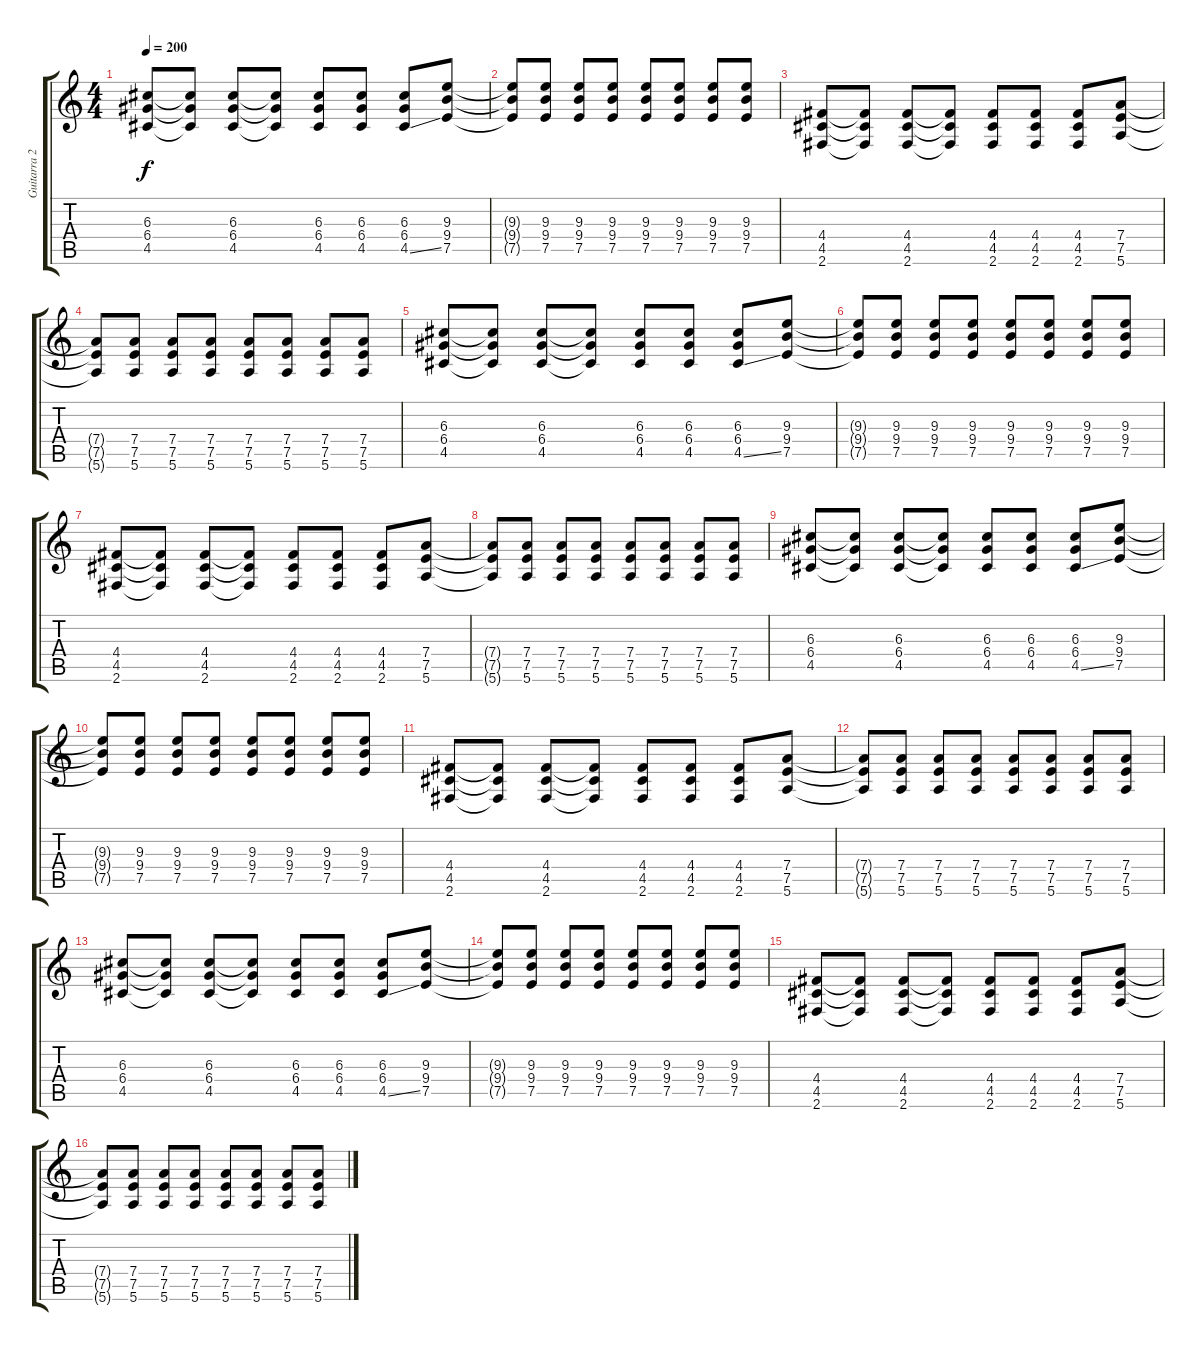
\track ("Guitarra 2 | Hóspede" "Guitarra 2") {instrument overdrivenguitar}
\staff {score tabs}
\tuning (E4 B3 G3 D3 A2 E2) {hide}
\ts (4 4)
\tempo 200
\clef g2
\ks c
(6.3 6.4 4.5).8{dy f} (6.3{t} 6.4{t} 4.5{t}).8 (6.3 6.4 4.5).8 (6.3{t} 6.4{t} 4.5{t}).8 (6.3 6.4 4.5).8 (6.3 6.4 4.5).8 (6.3 6.4 4.5{ss}).8 (9.3 9.4 7.5).8 |
(9.3{t} 9.4{t} 7.5{t}).8 (9.3 9.4 7.5).8 (9.3 9.4 7.5).8 (9.3 9.4 7.5).8 (9.3 9.4 7.5).8 (9.3 9.4 7.5).8 (9.3 9.4 7.5).8 (9.3 9.4 7.5).8 |
(4.4 4.5 2.6).8 (4.4{t} 4.5{t} 2.6{t}).8 (4.4 4.5 2.6).8 (4.4{t} 4.5{t} 2.6{t}).8 (4.4 4.5 2.6).8 (4.4 4.5 2.6).8 (4.4 4.5 2.6).8 (7.4 7.5 5.6).8 |
(7.4{t} 7.5{t} 5.6{t}).8 (7.4 7.5 5.6).8 (7.4 7.5 5.6).8 (7.4 7.5 5.6).8 (7.4 7.5 5.6).8 (7.4 7.5 5.6).8 (7.4 7.5 5.6).8 (7.4 7.5 5.6).8 |
(6.3 6.4 4.5).8 (6.3{t} 6.4{t} 4.5{t}).8 (6.3 6.4 4.5).8 (6.3{t} 6.4{t} 4.5{t}).8 (6.3 6.4 4.5).8 (6.3 6.4 4.5).8 (6.3 6.4 4.5{ss}).8 (9.3 9.4 7.5).8 |
(9.3{t} 9.4{t} 7.5{t}).8 (9.3 9.4 7.5).8 (9.3 9.4 7.5).8 (9.3 9.4 7.5).8 (9.3 9.4 7.5).8 (9.3 9.4 7.5).8 (9.3 9.4 7.5).8 (9.3 9.4 7.5).8 |
(4.4 4.5 2.6).8 (4.4{t} 4.5{t} 2.6{t}).8 (4.4 4.5 2.6).8 (4.4{t} 4.5{t} 2.6{t}).8 (4.4 4.5 2.6).8 (4.4 4.5 2.6).8 (4.4 4.5 2.6).8 (7.4 7.5 5.6).8 |
(7.4{t} 7.5{t} 5.6{t}).8 (7.4 7.5 5.6).8 (7.4 7.5 5.6).8 (7.4 7.5 5.6).8 (7.4 7.5 5.6).8 (7.4 7.5 5.6).8 (7.4 7.5 5.6).8 (7.4 7.5 5.6).8 |
(6.3 6.4 4.5).8 (6.3{t} 6.4{t} 4.5{t}).8 (6.3 6.4 4.5).8 (6.3{t} 6.4{t} 4.5{t}).8 (6.3 6.4 4.5).8 (6.3 6.4 4.5).8 (6.3 6.4 4.5{ss}).8 (9.3 9.4 7.5).8 |
(9.3{t} 9.4{t} 7.5{t}).8 (9.3 9.4 7.5).8 (9.3 9.4 7.5).8 (9.3 9.4 7.5).8 (9.3 9.4 7.5).8 (9.3 9.4 7.5).8 (9.3 9.4 7.5).8 (9.3 9.4 7.5).8 |
(4.4 4.5 2.6).8 (4.4{t} 4.5{t} 2.6{t}).8 (4.4 4.5 2.6).8 (4.4{t} 4.5{t} 2.6{t}).8 (4.4 4.5 2.6).8 (4.4 4.5 2.6).8 (4.4 4.5 2.6).8 (7.4 7.5 5.6).8 |
(7.4{t} 7.5{t} 5.6{t}).8 (7.4 7.5 5.6).8 (7.4 7.5 5.6).8 (7.4 7.5 5.6).8 (7.4 7.5 5.6).8 (7.4 7.5 5.6).8 (7.4 7.5 5.6).8 (7.4 7.5 5.6).8 |
(6.3 6.4 4.5).8 (6.3{t} 6.4{t} 4.5{t}).8 (6.3 6.4 4.5).8 (6.3{t} 6.4{t} 4.5{t}).8 (6.3 6.4 4.5).8 (6.3 6.4 4.5).8 (6.3 6.4 4.5{ss}).8 (9.3 9.4 7.5).8 |
(9.3{t} 9.4{t} 7.5{t}).8 (9.3 9.4 7.5).8 (9.3 9.4 7.5).8 (9.3 9.4 7.5).8 (9.3 9.4 7.5).8 (9.3 9.4 7.5).8 (9.3 9.4 7.5).8 (9.3 9.4 7.5).8 |
(4.4 4.5 2.6).8 (4.4{t} 4.5{t} 2.6{t}).8 (4.4 4.5 2.6).8 (4.4{t} 4.5{t} 2.6{t}).8 (4.4 4.5 2.6).8 (4.4 4.5 2.6).8 (4.4 4.5 2.6).8 (7.4 7.5 5.6).8 |
(7.4{t} 7.5{t} 5.6{t}).8 (7.4 7.5 5.6).8 (7.4 7.5 5.6).8 (7.4 7.5 5.6).8 (7.4 7.5 5.6).8 (7.4 7.5 5.6).8 (7.4 7.5 5.6).8 (7.4 7.5 5.6).8
